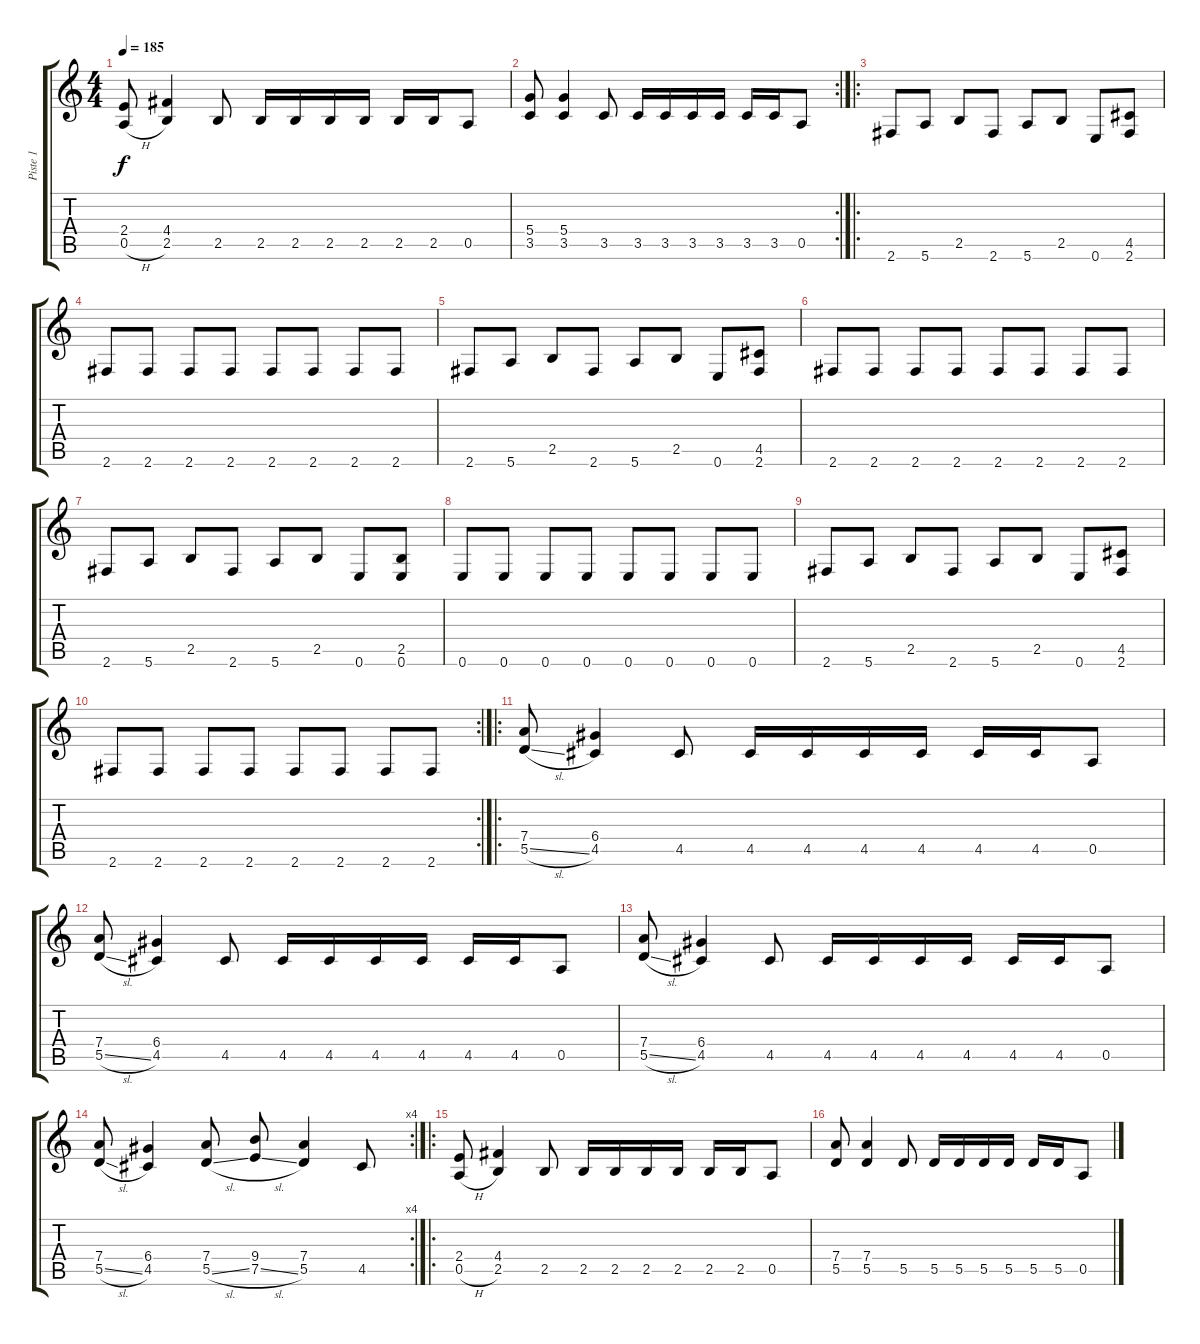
\track ("Piste 1" "Piste 1") {instrument distortionguitar}
\staff {score tabs}
\tuning (E4 B3 G3 D3 A2 E2) {hide}
\ts (4 4)
\tempo 185
\clef g2
\ks c
(2.4 0.5{h}).8{dy f} (4.4 2.5).4 2.5.8 2.5.16 2.5.16 2.5.16 2.5.16 2.5.16 2.5.16 0.5.8 |
\rc 2
(5.4 3.5).8 (5.4 3.5).4 3.5.8 3.5.16 3.5.16 3.5.16 3.5.16 3.5.16 3.5.16 0.5.8 |
\ro
2.6.8 5.6.8 2.5.8 2.6.8 5.6.8 2.5.8 0.6.8 (4.5 2.6).8 |
2.6.8 2.6.8 2.6.8 2.6.8 2.6.8 2.6.8 2.6.8 2.6.8 |
2.6.8 5.6.8 2.5.8 2.6.8 5.6.8 2.5.8 0.6.8 (4.5 2.6).8 |
2.6.8 2.6.8 2.6.8 2.6.8 2.6.8 2.6.8 2.6.8 2.6.8 |
2.6.8 5.6.8 2.5.8 2.6.8 5.6.8 2.5.8 0.6.8 (2.5 0.6).8 |
0.6.8 0.6.8 0.6.8 0.6.8 0.6.8 0.6.8 0.6.8 0.6.8 |
2.6.8 5.6.8 2.5.8 2.6.8 5.6.8 2.5.8 0.6.8 (4.5 2.6).8 |
\rc 2
2.6.8 2.6.8 2.6.8 2.6.8 2.6.8 2.6.8 2.6.8 2.6.8 |
\ro
(7.4 5.5{sl}).8 (6.4 4.5).4 4.5.8 4.5.16 4.5.16 4.5.16 4.5.16 4.5.16 4.5.16 0.5.8 |
(7.4 5.5{sl}).8 (6.4 4.5).4 4.5.8 4.5.16 4.5.16 4.5.16 4.5.16 4.5.16 4.5.16 0.5.8 |
(7.4 5.5{sl}).8 (6.4 4.5).4 4.5.8 4.5.16 4.5.16 4.5.16 4.5.16 4.5.16 4.5.16 0.5.8 |
\rc 4
(7.4 5.5{sl}).8 (6.4 4.5).4 (7.4 5.5{sl}).8 (9.4 7.5{sl}).8 (7.4 5.5).4 4.5.8 |
\ro
(2.4 0.5{h}).8 (4.4 2.5).4 2.5.8 2.5.16 2.5.16 2.5.16 2.5.16 2.5.16 2.5.16 0.5.8 |
(7.4 5.5).8 (7.4 5.5).4 5.5.8 5.5.16 5.5.16 5.5.16 5.5.16 5.5.16 5.5.16 0.5.8
